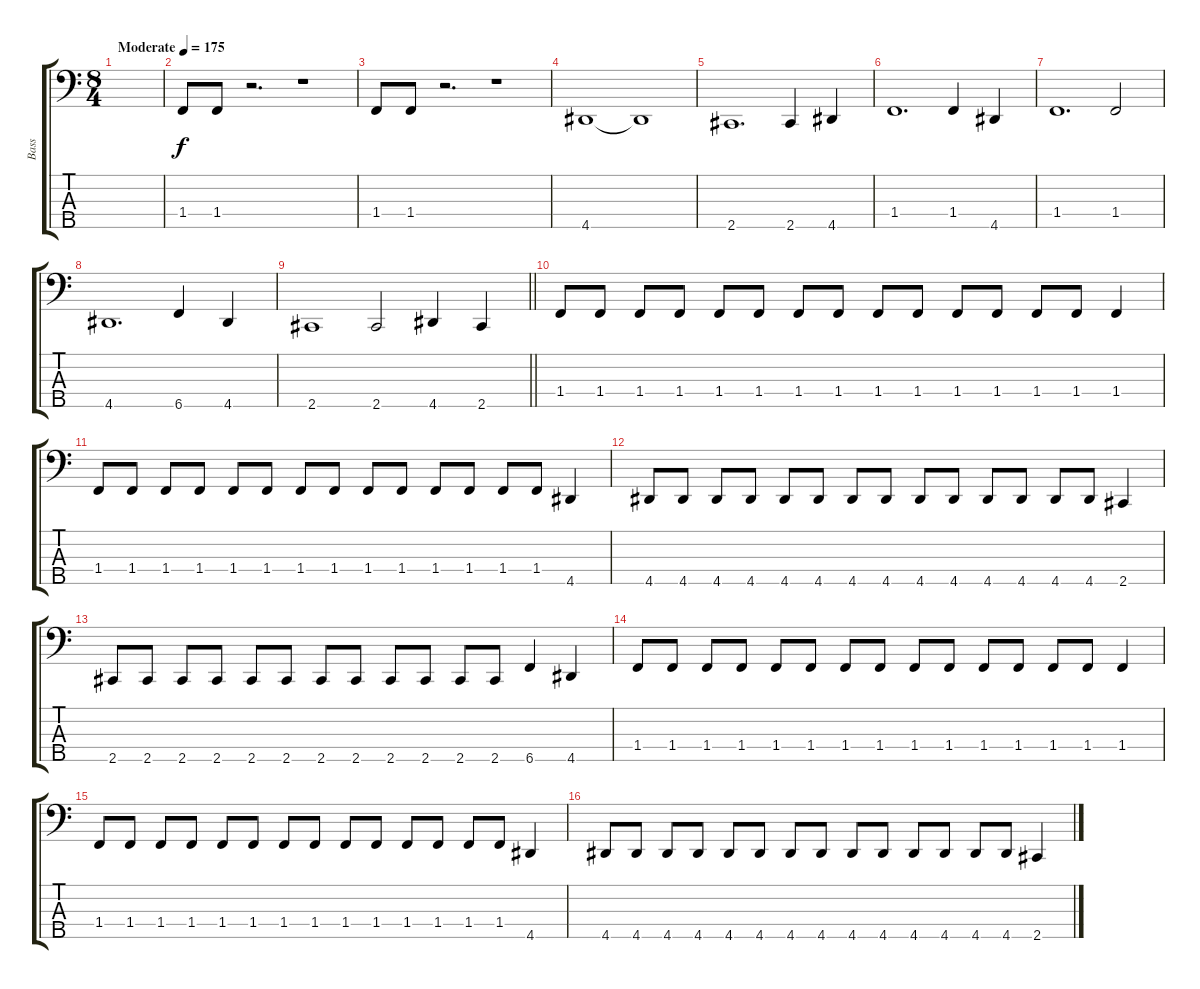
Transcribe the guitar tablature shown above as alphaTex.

\track ("Bass" "Bass") {instrument electricbassfinger}
\staff {score tabs}
\tuning (G2 D2 A1 E1 B0) {hide}
\ts (8 4)
\tempo (175 "Moderate")
\clef f4
\ks c
|
1.4.8 1.4.8 r.2{d} r.1 |
1.4.8 1.4.8 r.2{d} r.1 |
4.5.1 4.5{t}.1 |
2.5.1{d} 2.5.4 4.5.4 |
1.4.1{d} 1.4.4 4.5.4 |
1.4.1{d} 1.4.2 |
4.5.1{d} 6.5.4 4.5.4 |
\barLineRight lightlight
2.5.1 2.5.2 4.5.4 2.5.4 |
\section ("" "")
1.4.8 1.4.8 1.4.8 1.4.8 1.4.8 1.4.8 1.4.8 1.4.8 1.4.8 1.4.8 1.4.8 1.4.8 1.4.8 1.4.8 1.4.4 |
1.4.8 1.4.8 1.4.8 1.4.8 1.4.8 1.4.8 1.4.8 1.4.8 1.4.8 1.4.8 1.4.8 1.4.8 1.4.8 1.4.8 4.5.4 |
4.5.8 4.5.8 4.5.8 4.5.8 4.5.8 4.5.8 4.5.8 4.5.8 4.5.8 4.5.8 4.5.8 4.5.8 4.5.8 4.5.8 2.5.4 |
2.5.8 2.5.8 2.5.8 2.5.8 2.5.8 2.5.8 2.5.8 2.5.8 2.5.8 2.5.8 2.5.8 2.5.8 6.5.4 4.5.4 |
1.4.8 1.4.8 1.4.8 1.4.8 1.4.8 1.4.8 1.4.8 1.4.8 1.4.8 1.4.8 1.4.8 1.4.8 1.4.8 1.4.8 1.4.4 |
1.4.8 1.4.8 1.4.8 1.4.8 1.4.8 1.4.8 1.4.8 1.4.8 1.4.8 1.4.8 1.4.8 1.4.8 1.4.8 1.4.8 4.5.4 |
4.5.8 4.5.8 4.5.8 4.5.8 4.5.8 4.5.8 4.5.8 4.5.8 4.5.8 4.5.8 4.5.8 4.5.8 4.5.8 4.5.8 2.5.4
